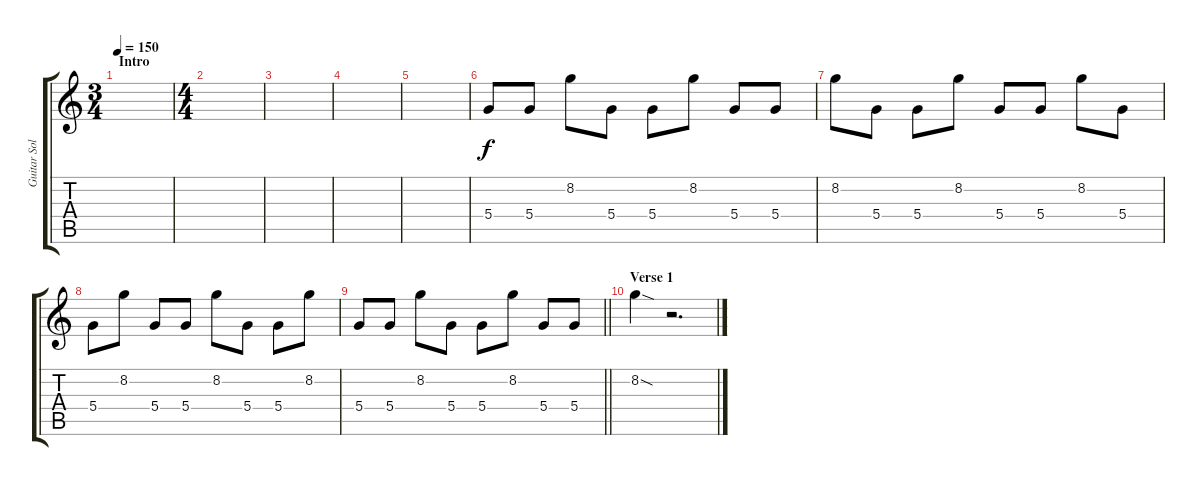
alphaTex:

\track ("Guitar Solo" "Guitar Sol") {instrument distortionguitar}
\staff {score tabs}
\tuning (E4 B3 G3 D3 A2 E2) {hide}
\ts (3 4)
\section ("" "Intro")
\tempo 150
\clef g2
\ks c
|
\ts (4 4)
|
|
|
|
5.4.8 5.4.8 8.2.8 5.4.8 5.4.8 8.2.8 5.4.8 5.4.8 |
8.2.8 5.4.8 5.4.8 8.2.8 5.4.8 5.4.8 8.2.8 5.4.8 |
5.4.8 8.2.8 5.4.8 5.4.8 8.2.8 5.4.8 5.4.8 8.2.8 |
\barLineRight lightlight
5.4.8 5.4.8 8.2.8 5.4.8 5.4.8 8.2.8 5.4.8 5.4.8 |
\section ("" "Verse 1")
8.2{sod}.4 r.2{d}
